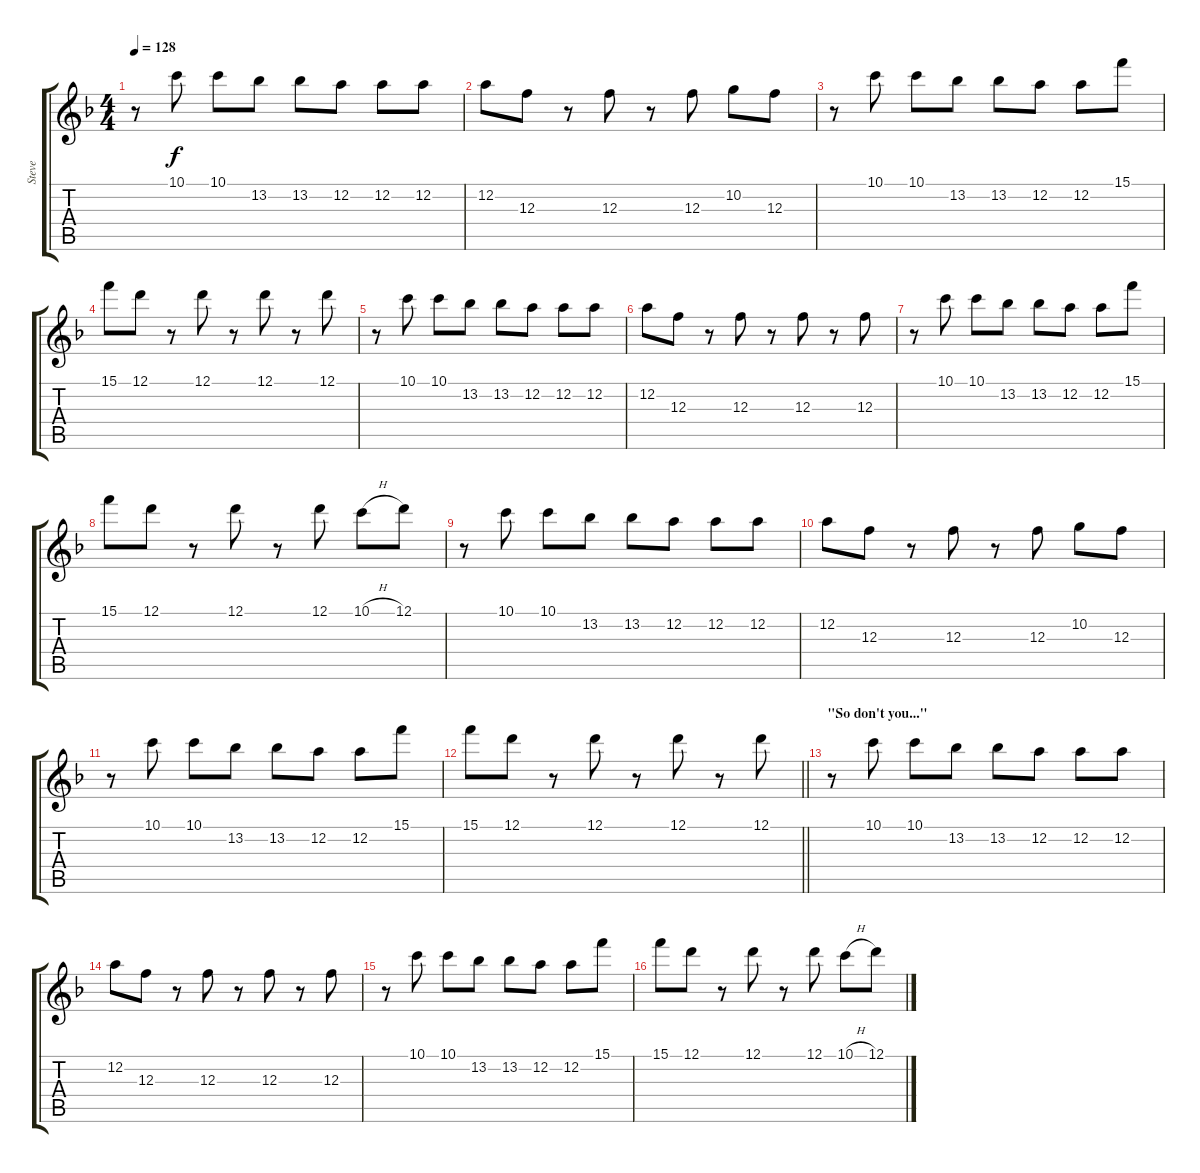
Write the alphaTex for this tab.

\track ("Steve" "Steve") {instrument electricguitarclean}
\staff {score tabs}
\tuning (D4 A3 F3 C3 G2 D2) {hide}
\ts (4 4)
\tempo 128
\clef g2
\ks dminor
r.8{dy f} 10.1.8 10.1.8 13.2.8 13.2.8 12.2.8 12.2.8 12.2.8 |
12.2.8 12.3.8 r.8 12.3.8 r.8 12.3.8 10.2.8 12.3.8 |
r.8 10.1.8 10.1.8 13.2.8 13.2.8 12.2.8 12.2.8 15.1.8 |
15.1.8 12.1.8 r.8 12.1.8 r.8 12.1.8 r.8 12.1.8 |
r.8 10.1.8 10.1.8 13.2.8 13.2.8 12.2.8 12.2.8 12.2.8 |
12.2.8 12.3.8 r.8 12.3.8 r.8 12.3.8 r.8 12.3.8 |
r.8 10.1.8 10.1.8 13.2.8 13.2.8 12.2.8 12.2.8 15.1.8 |
15.1.8 12.1.8 r.8 12.1.8 r.8 12.1.8 10.1{h}.8 12.1.8 |
r.8 10.1.8 10.1.8 13.2.8 13.2.8 12.2.8 12.2.8 12.2.8 |
12.2.8 12.3.8 r.8 12.3.8 r.8 12.3.8 10.2.8 12.3.8 |
r.8 10.1.8 10.1.8 13.2.8 13.2.8 12.2.8 12.2.8 15.1.8 |
\barLineRight lightlight
15.1.8 12.1.8 r.8 12.1.8 r.8 12.1.8 r.8 12.1.8 |
\section ("" "\"So don't you...\"")
r.8 10.1.8 10.1.8 13.2.8 13.2.8 12.2.8 12.2.8 12.2.8 |
12.2.8 12.3.8 r.8 12.3.8 r.8 12.3.8 r.8 12.3.8 |
r.8 10.1.8 10.1.8 13.2.8 13.2.8 12.2.8 12.2.8 15.1.8 |
15.1.8 12.1.8 r.8 12.1.8 r.8 12.1.8 10.1{h}.8 12.1.8
